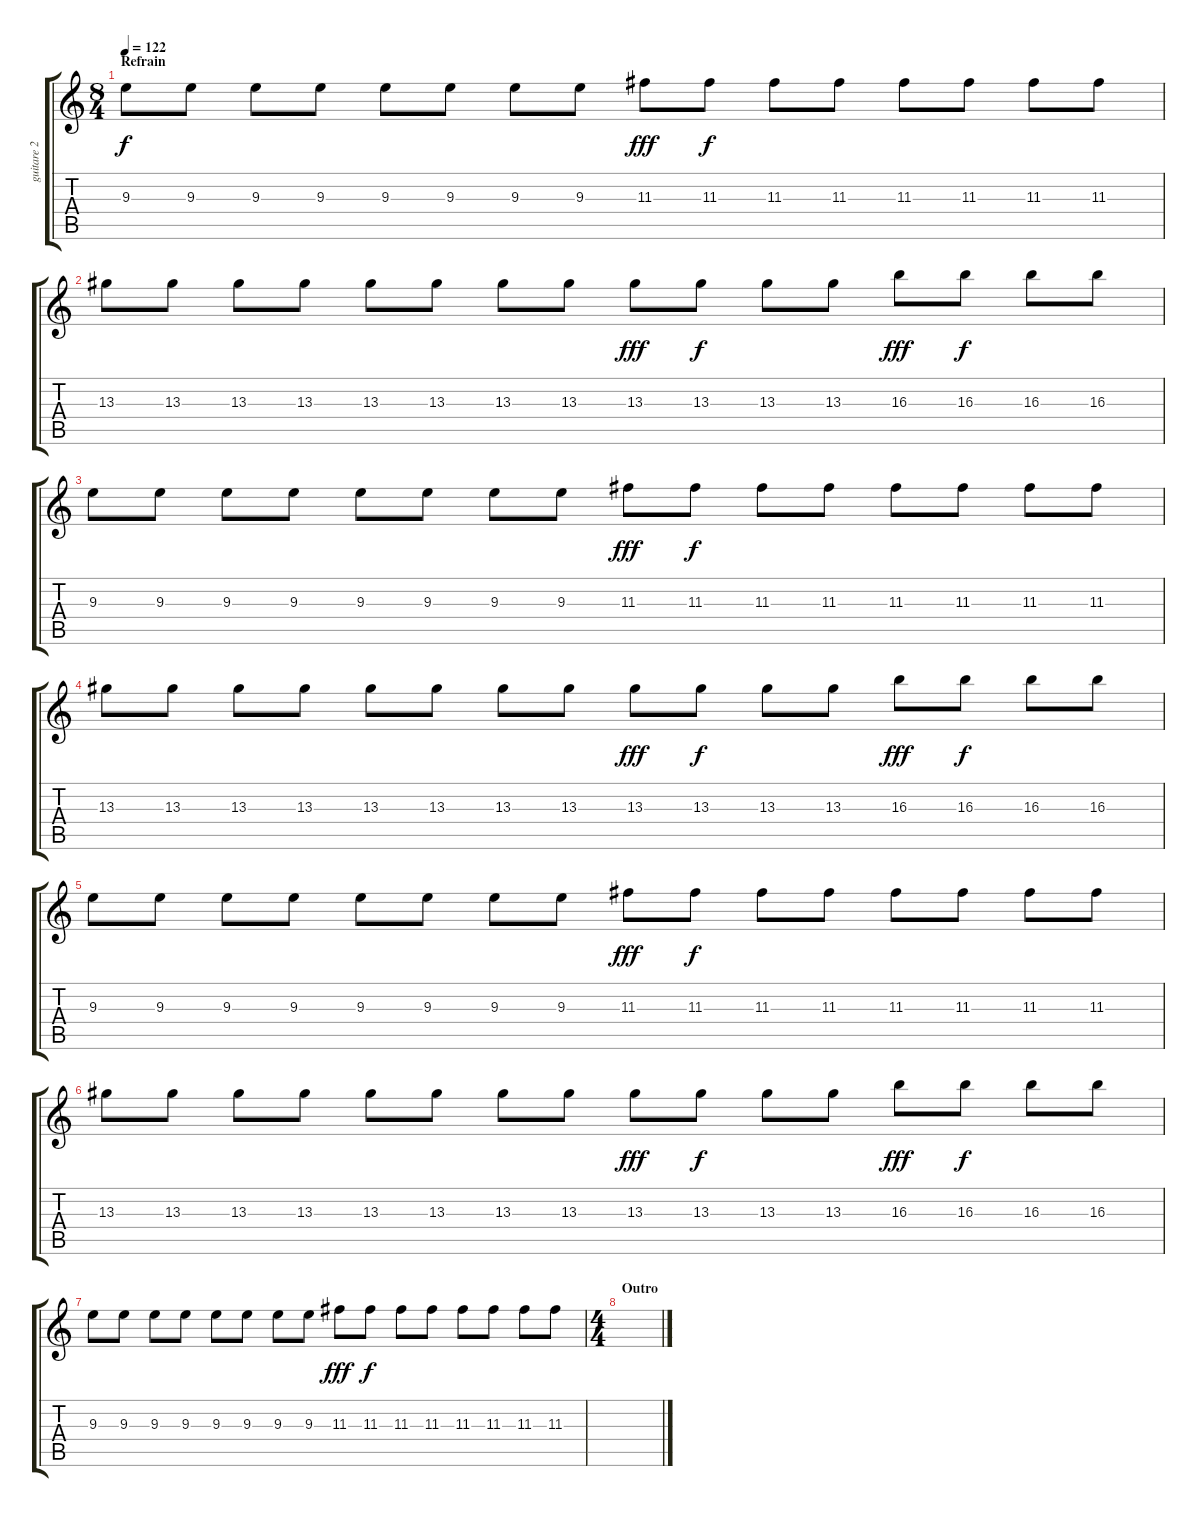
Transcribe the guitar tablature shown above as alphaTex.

\track ("guitare 2" "guitare 2") {instrument overdrivenguitar}
\staff {score tabs}
\tuning (E4 B3 G3 D3 A2 D2) {hide}
\ts (8 4)
\section ("" "Refrain")
\tempo 122
\clef g2
\ks c
9.3.8{dy f} 9.3.8 9.3.8 9.3.8 9.3.8 9.3.8 9.3.8 9.3.8 11.3.8{dy fff} 11.3.8{dy f} 11.3.8 11.3.8 11.3.8 11.3.8 11.3.8 11.3.8 |
13.3.8 13.3.8 13.3.8 13.3.8 13.3.8 13.3.8 13.3.8 13.3.8 13.3.8{dy fff} 13.3.8{dy f} 13.3.8 13.3.8 16.3.8{dy fff} 16.3.8{dy f} 16.3.8 16.3.8 |
9.3.8 9.3.8 9.3.8 9.3.8 9.3.8 9.3.8 9.3.8 9.3.8 11.3.8{dy fff} 11.3.8{dy f} 11.3.8 11.3.8 11.3.8 11.3.8 11.3.8 11.3.8 |
13.3.8 13.3.8 13.3.8 13.3.8 13.3.8 13.3.8 13.3.8 13.3.8 13.3.8{dy fff} 13.3.8{dy f} 13.3.8 13.3.8 16.3.8{dy fff} 16.3.8{dy f} 16.3.8 16.3.8 |
9.3.8 9.3.8 9.3.8 9.3.8 9.3.8 9.3.8 9.3.8 9.3.8 11.3.8{dy fff} 11.3.8{dy f} 11.3.8 11.3.8 11.3.8 11.3.8 11.3.8 11.3.8 |
13.3.8 13.3.8 13.3.8 13.3.8 13.3.8 13.3.8 13.3.8 13.3.8 13.3.8{dy fff} 13.3.8{dy f} 13.3.8 13.3.8 16.3.8{dy fff} 16.3.8{dy f} 16.3.8 16.3.8 |
9.3.8 9.3.8 9.3.8 9.3.8 9.3.8 9.3.8 9.3.8 9.3.8 11.3.8{dy fff} 11.3.8{dy f} 11.3.8 11.3.8 11.3.8 11.3.8 11.3.8 11.3.8 |
\ts (4 4)
\section ("" "Outro")
